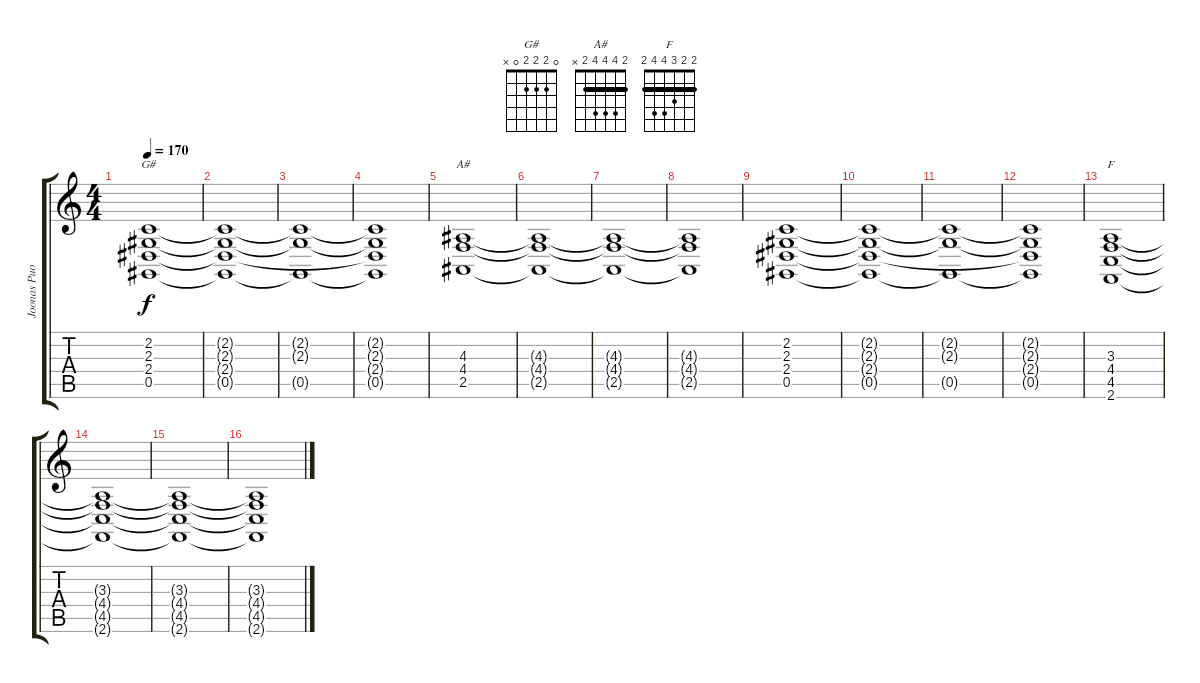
\track ("Joonas Puolakka" "Joonas Puo") {instrument stringensemble1}
\staff {score tabs}
\tuning (Eb4 Bb3 Gb3 Db3 Ab2 Eb2) {hide}
\chord ("G#" 0 2 2 2 0 x)
\chord ("A#" 2 4 4 4 2 x) {barre 2}
\chord ("F" 2 2 3 4 4 2) {barre 2}
\ts (4 4)
\tempo 170
\clef g2
\ks c
(2.2 2.3 2.4 0.5).1{ch "G#" dy f} |
(2.2{t} 2.3{t} 2.4{t} 0.5{t}).1 |
(2.2{t} 2.3{t} 0.5{t}).1 |
(2.2{t} 2.3{t} 2.4{t} 0.5{t}).1 |
(4.3 4.4 2.5).1{ch "A#"} |
(4.3{t} 4.4{t} 2.5{t}).1 |
(4.3{t} 4.4{t} 2.5{t}).1 |
(4.3{t} 4.4{t} 2.5{t}).1 |
(2.2 2.3 2.4 0.5).1 |
(2.2{t} 2.3{t} 2.4{t} 0.5{t}).1 |
(2.2{t} 2.3{t} 0.5{t}).1 |
(2.2{t} 2.3{t} 2.4{t} 0.5{t}).1 |
(3.3 4.4 4.5 2.6).1{ch "F"} |
(3.3{t} 4.4{t} 4.5{t} 2.6{t}).1 |
(3.3{t} 4.4{t} 4.5{t} 2.6{t}).1 |
(3.3{t} 4.4{t} 4.5{t} 2.6{t}).1
